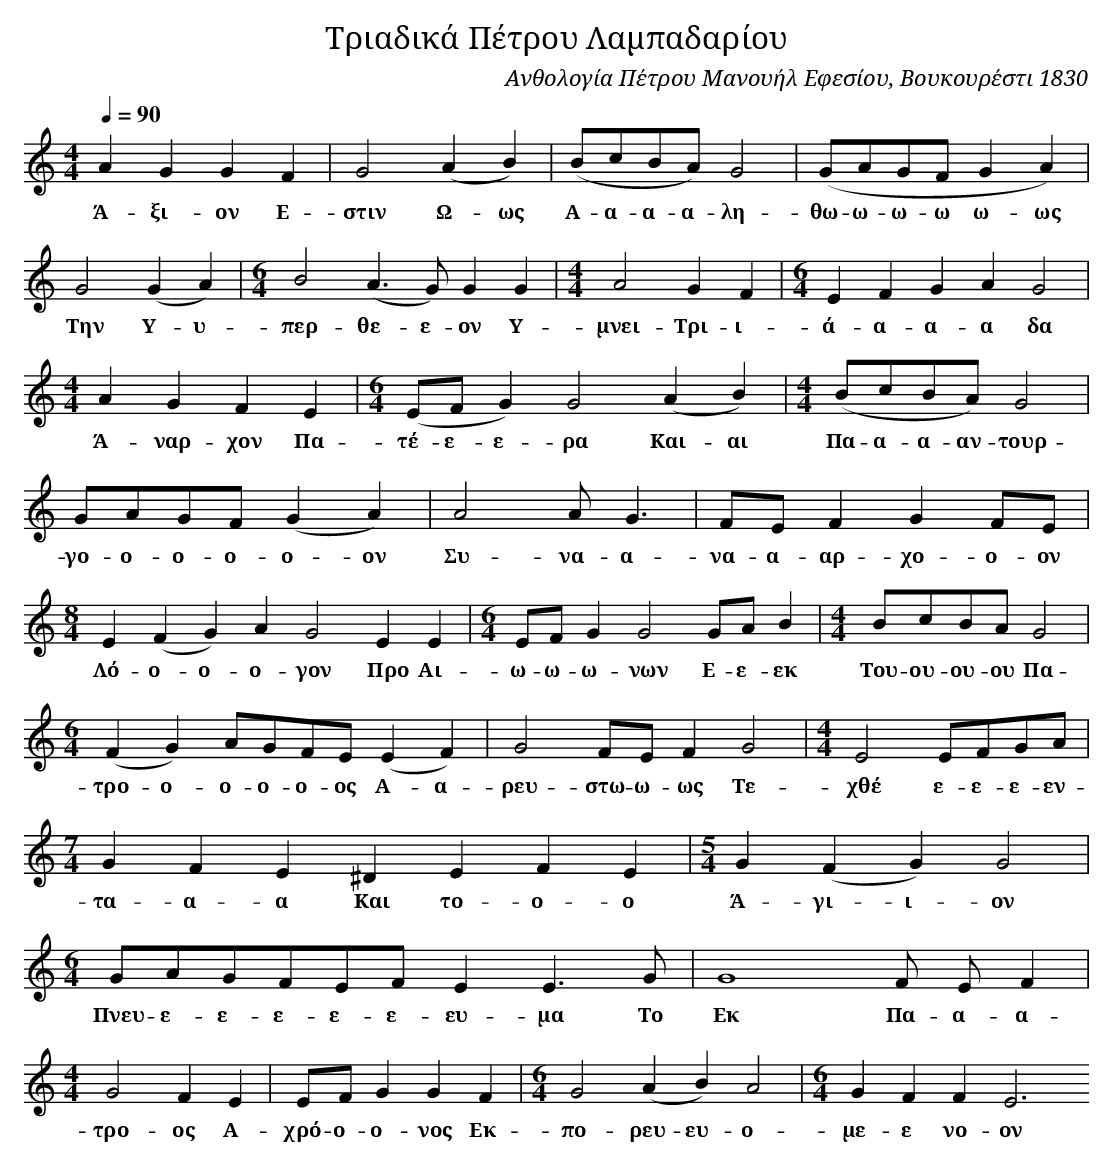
X:1
[I: prologos]
  %neo
T:Τριαδικά Πέτρου Λαμπαδαρίου
C: Ανθολογία Πέτρου Μανουήλ Εφεσίου, Βουκουρέστι 1830
M: 4/4
L: 1/4
Q:1/4=90
K: none exp =C _2516/4096D _1239/4096E _80/4096F ^80/4096G _2436/4096A _1159/4096B  transpose=0
[I: kyrio MEROS]
V:1
[M: 4/4][I:MIDIx=  petasth]!bend!A G G F| G2 [I:MIDIx= slur](!bend!A B)|(B/c/B/A/)[I:MIDIx=p-dig-2-xronoi]!bend!G2|(G/A/G/F/\
w:Ά-ξι-ον Ε-|στιν Ω-ως |Α-α-α-α- λη- |θω-ω-ω-ω\
[I:MIDIx= slur]!bend!GA)|[I:MIDIx=dig-2-xronoi]!bend!G2 ([I:MIDIx= slur]!bend!G A)|[M: 6/4][I:MIDIx= fppppp gor-pp-2-xronoi ]!shape!B2 [I:MIDIx= fppppp pp-gor-3-2-xronoi](!bend!A3/ G/) G G|[M: 4/4][I:MIDIx= fpmp][I:MIDIx=  omalo-se-klasma]A2[I:MIDIx= no-omalo]\
w:ω-ως|Την Υ-υ-|περ-θε-ε-ον Υ-|μνει-ειν\
G F|[M: 6/4][I:MIDIx= fpppmp]E FGAG2|[M: 4/4][I:MIDIx= fpmp]AGFE|[M: 6/4][I:MIDIx= fpppmp](E/F/G) G2 [I:MIDIx= slur](!bend!AB)|\
w:Τρι-ι-|ά-α-α-α δα |Ά- ναρ-χον Πα-|τέ-ε-ε-ρα Και-αι|\
[M: 4/4][I:MIDIx= fpmp slur](B/c/B/A/)G2|G/A/G/F/(!bend!GA)|A2 [I:MIDIx= apo-se-apo ]!bend!A/G3/|[I:MIDIx=kylisma]!bend!F/E/F[I:MIDIx=kylisma]!bend!G\
w:Πα-α-α-αν-τουρ-|γο-ο-ο-ο-ο-ον|Συ-να-α-|να-α-αρ-χο-\
F/E/|[M: 8/4][I:MIDIx= fppmpppp]E (!bend!FG)AG2 E E|[M: 6/4][I:MIDIx= fpppmp]E/F/G G2 G/A/B|\
w:  ο-ον|Λό-ο-ο-ο-γον Προ Αι-|ω-ω-ω-νων Ε-ε-εκ|\
[M: 4/4][I:MIDIx= fpmp  ]B/c/B/A/G2|[M: 6/4][I:MIDIx= fppppp slur](!bend!FG)[I:MIDIx=kylisma]!bend!A/!bend!G/F/E/[I:MIDIx= slur](!bend!EF)|[I:MIDIx=pp-gor-2-xronoi ]!shape!G2  F/E/F\
w:Του-ου-ου-ου Πα-|τρο-ο-ο-ο-ο-ος  Α-α-|ρευ-στω-ω-ως\
G2|[M: 4/4][I:MIDIx= fpmp]E2E/F/G/A/|[M: 7/4][I:MIDIx= fppppmp apo-se-apo ]!bend!GFE^DEFE|[M: 5/4][I:MIDIx= fpppp petasth]!bend!G([I:MIDIx= slur]!bend!FG)[I:MIDIx=dig-2-xronoi]!bend!G2|\
w:Τε-|χθέ ε-ε-ε-εν-|τα-α-α Και το-ο-ο|Ά-γι-ι-ον|\
[M: 6/4][I:MIDIx= fppppp]G/A/G/F/E/F/E E3/G/|[I:MIDIx=p-dig-4-xronoi]!bend!G4 F/\
w:Πνευ-ε-ε-ε-ε-ε-ευ-μα Το|Εκ Πα-\
E/F|[M: 4/4][I:MIDIx= fpmp pp-gor-2-xronoi ]!shape!G2 F E|E/F/GGF|[M: 6/4][I:MIDIx= fppppp etero-se-iso]!bend!G2[I:MIDIx=  slur](!bend!AB)\
w:α-α-|τρο-ος Α-|χρό-ο-ο-νος Εκ-|πο-ρευ-ευ-\
[I:MIDIx= pp-gor-2-xronoi ]!shape!A2|[M: 6/4][I:MIDIx= fppmpp apo-se-apo]!bend!GF!bend!FE3
w:ο-|με-ε νο-ον

https://www.youtube.com/watch?v=PPTLXQUo5Ew
ΘΡΑΣΥΒΟΥΛΟΣ ΣΤΑΝΙΤΣΑΣ ΒΥΖΑΝΤΙΝΟ ΜΟΥΣΙΚΟ ΑΠΑΝΘΙΣΜΑ 1
4.30
Mixcraft cello +stereo strings slow
